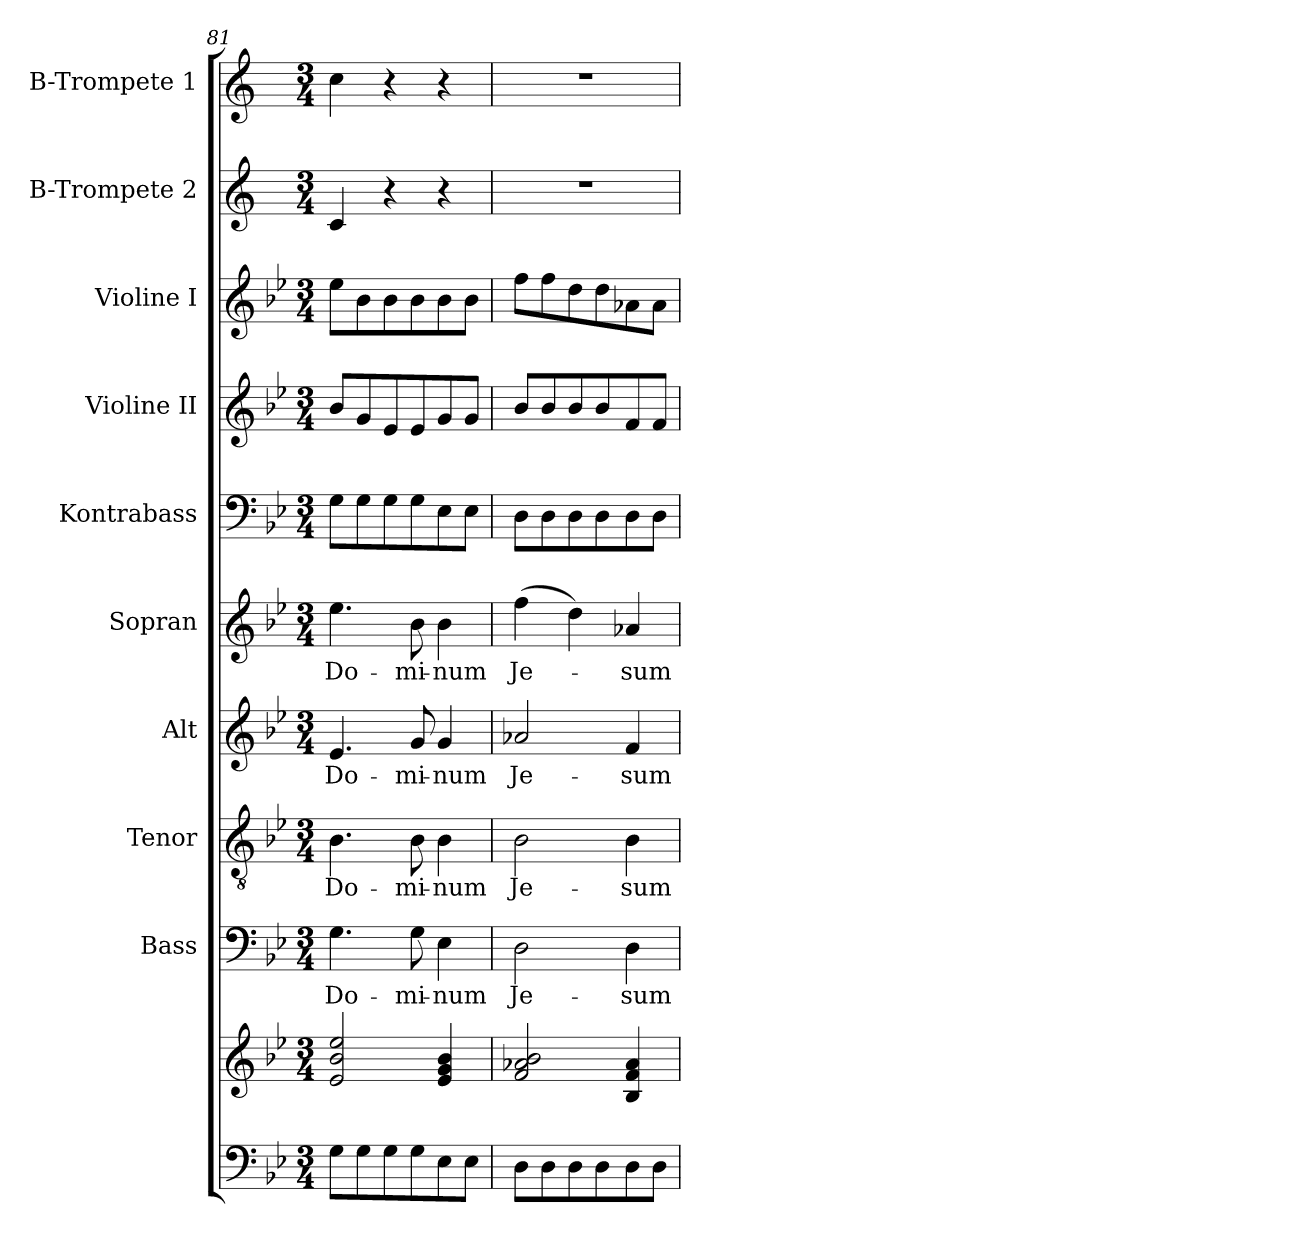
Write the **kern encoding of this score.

**kern	**kern	**kern	**text	**kern	**text	**kern	**text	**kern	**text	**kern	**kern	**kern	**kern	**kern
*part10	*part10	*part9	*part9	*part8	*part8	*part7	*part7	*part6	*part6	*part5	*part4	*part3	*part2	*part1
*staff11	*staff10	*staff9	*staff9	*staff8	*staff8	*staff7	*staff7	*staff6	*staff6	*staff5	*staff4	*staff3	*staff2	*staff1
*	*	*I"Bass	*	*I"Tenor	*	*I"Alt	*	*I"Sopran	*	*I"Kontrabass	*I"Violine II	*I"Violine I	*I"B-Trompete 2	*I"B-Trompete 1
*	*	*I'B.	*	*I'T.	*	*I'A.	*	*I'S.	*	*I'Kb.	*I'Vl. II	*I'Vl. I	*I'B Trp. 2	*I'B Trp. 1
*clefF4	*clefG2	*clefF4	*	*clefGv2	*	*clefG2	*	*clefG2	*	*clefF4	*clefG2	*clefG2	*clefG2	*clefG2
*	*	*	*	*	*	*	*	*	*	*ITrd7c12	*	*	*ITrd1c2	*ITrd1c2
*k[b-e-]	*k[b-e-]	*k[b-e-]	*	*k[b-e-]	*	*k[b-e-]	*	*k[b-e-]	*	*k[b-e-]	*k[b-e-]	*k[b-e-]	*k[b-e-]	*k[b-e-]
*B-:	*B-:	*B-:	*	*B-:	*	*B-:	*	*B-:	*	*B-:	*B-:	*B-:	*B-:	*B-:
*M3/4	*M3/4	*M3/4	*	*M3/4	*	*M3/4	*	*M3/4	*	*M3/4	*M3/4	*M3/4	*M3/4	*M3/4
=81	=81	=81	=81	=81	=81	=81	=81	=81	=81	=81	=81	=81	=81	=81
!	!	!	!LO:LY:b	!	!LO:LY:b	!	!LO:LY:b	!	!LO:LY:b	!	!	!	!	!
8G\L	2e-/ 2b-/ 2ee-/	4.G\	Do-	4.B-\	Do-	4.e-/	Do-	4.ee-\	Do-	8GG\L	8b-/L	8ee-\L	4B-/	4b-\
8G\	.	.	.	.	.	.	.	.	.	8GG\	8g/	8b-\	.	.
8G\	.	.	.	.	.	.	.	.	.	8GG\	8e-/	8b-\	4r	4r
!	!	!	!LO:LY:b	!	!LO:LY:b	!	!LO:LY:b	!	!LO:LY:b	!	!	!	!	!
8G\	.	8G\	-mi-	8B-\	-mi-	8g/	-mi-	8b-\	-mi-	8GG\	8e-/	8b-\	.	.
!	!	!	!LO:LY:b	!	!LO:LY:b	!	!LO:LY:b	!	!LO:LY:b	!	!	!	!	!
8E-\	4e-/ 4g/ 4b-/	4E-\	-num	4B-\	-num	4g/	-num	4b-\	-num	8EE-\	8g/	8b-\	4r	4r
8E-\J	.	.	.	.	.	.	.	.	.	8EE-\J	8g/J	8b-\J	.	.
!!LO:PB:g=z
=82	=82	=82	=82	=82	=82	=82	=82	=82	=82	=82	=82	=82	=82	=82
!	!	!	!LO:LY:b	!	!LO:LY:b	!	!LO:LY:b	!	!LO:LY:b	!	!	!	!	!
8D\L	2f/ 2a-X/ 2b-/	2D\	Je-	2B-\	Je-	2a-X/	Je-	(>4ff\	Je-	8DD\L	8b-/L	8ff\L	2.r	2.r
8D\	.	.	.	.	.	.	.	.	.	8DD\	8b-/	8ff\	.	.
8D\	.	.	.	.	.	.	.	4dd\)	.	8DD\	8b-/	8dd\	.	.
8D\	.	.	.	.	.	.	.	.	.	8DD\	8b-/	8dd\	.	.
!	!	!	!LO:LY:b	!	!LO:LY:b	!	!LO:LY:b	!	!LO:LY:b	!	!	!	!	!
8D\	4B-/ 4f/ 4a-/	4D\	-sum	4B-\	-sum	4f/	-sum	4a-X/	-sum	8DD\	8f/	8a-X\	.	.
8D\J	.	.	.	.	.	.	.	.	.	8DD\J	8f/J	8a-\J	.	.
=	=	=	=	=	=	=	=	=	=	=	=	=	=	=
*-	*-	*-	*-	*-	*-	*-	*-	*-	*-	*-	*-	*-	*-	*-
